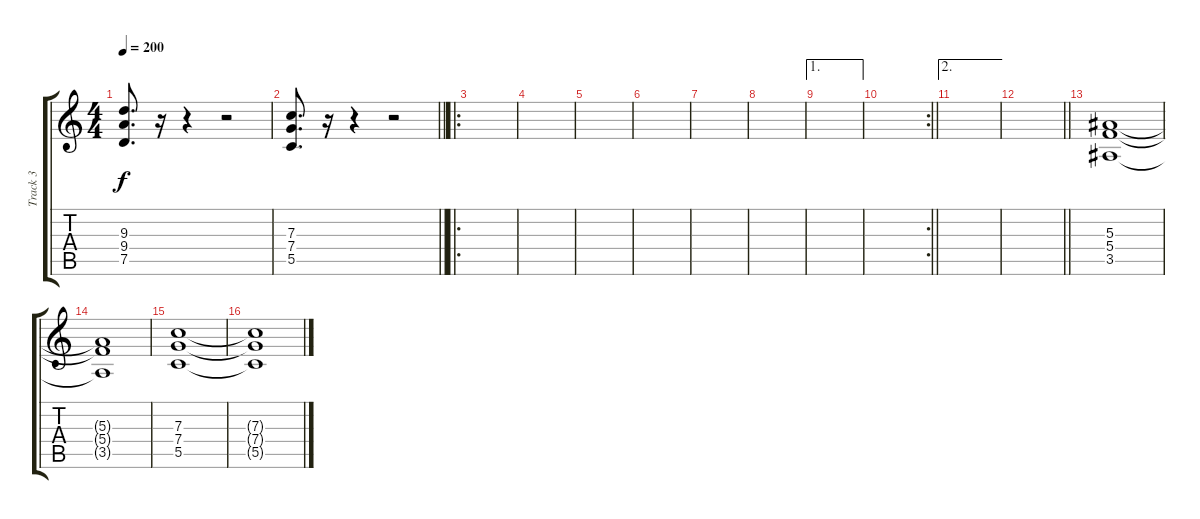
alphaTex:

\track ("Track 3" "Track 3") {instrument distortionguitar}
\staff {score tabs}
\tuning (D4 A3 F3 C3 G2 D2) {hide}
\ts (4 4)
\tempo 200
\clef g2
\ks c
(9.3 9.4 7.5).8{d dy f} r.16 r.4 r.2 |
\barLineRight lightlight
(7.3 7.4 5.5).8{d} r.16 r.4 r.2 |
\ro
\section ("" "")
|
|
|
|
|
|
\ae 1
|
\rc 2
\barLineRight lightlight
|
\ae 2
|
\barLineRight lightlight
|
\section ("" "")
(5.3 5.4 3.5).1 |
(5.3{t} 5.4{t} 3.5{t}).1 |
(7.3 7.4 5.5).1 |
(7.3{t} 7.4{t} 5.5{t}).1
